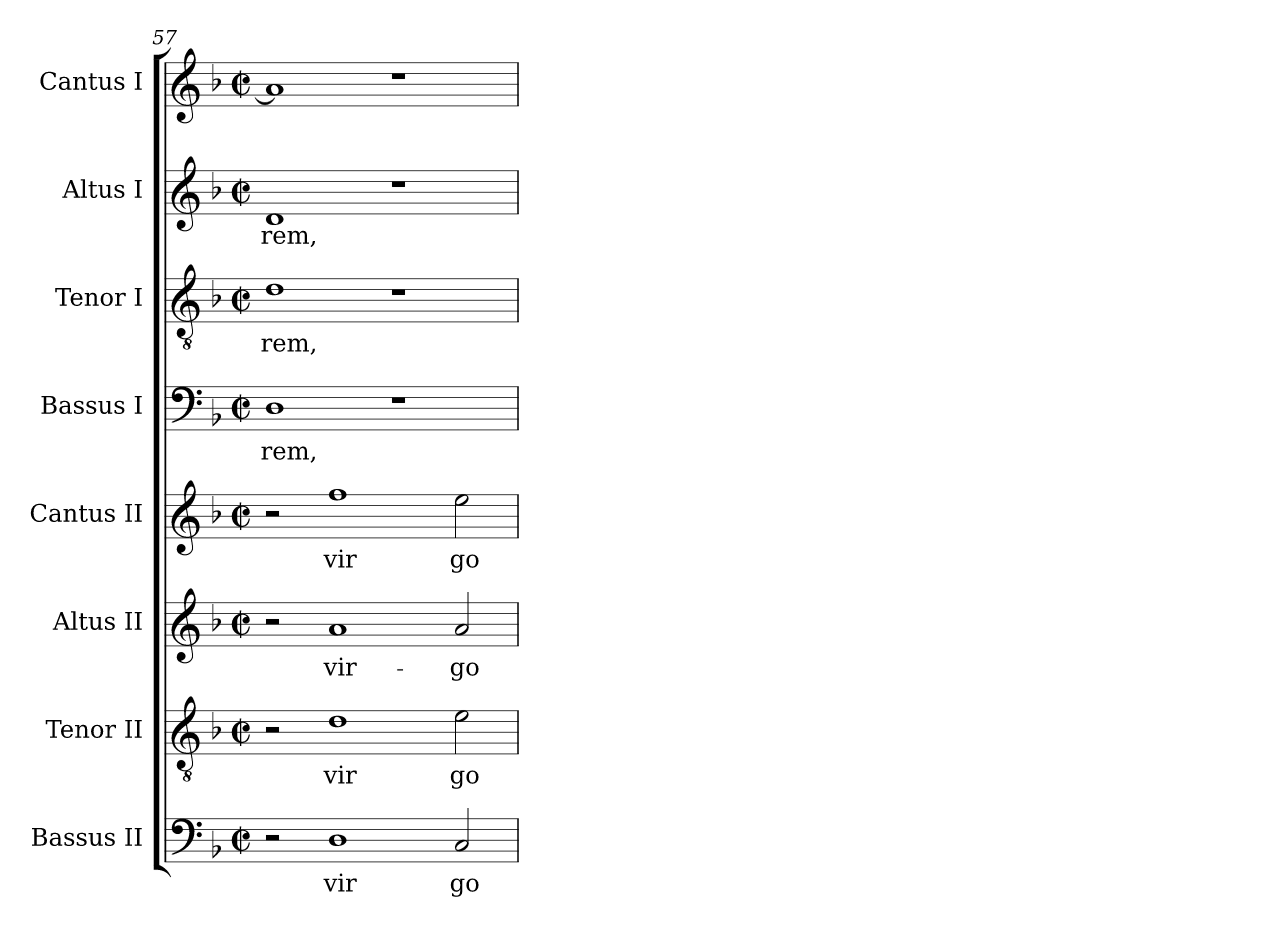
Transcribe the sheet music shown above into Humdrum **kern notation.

**kern	**text	**kern	**text	**kern	**text	**kern	**text	**kern	**text	**kern	**text	**kern	**text	**kern
*part8	*part8	*part7	*part7	*part6	*part6	*part5	*part5	*part4	*part4	*part3	*part3	*part2	*part2	*part1
*staff8	*staff8	*staff7	*staff7	*staff6	*staff6	*staff5	*staff5	*staff4	*staff4	*staff3	*staff3	*staff2	*staff2	*staff1
*I"Bassus II	*	*I"Tenor II	*	*I"Altus II	*	*I"Cantus II	*	*I"Bassus I	*	*I"Tenor I	*	*I"Altus I	*	*I"Cantus I
!!LO:LB:g=z
*clefF4	*	*clefGv2	*	*clefG2	*	*clefG2	*	*clefF4	*	*clefGv2	*	*clefG2	*	*clefG2
*k[b-]	*	*k[b-]	*	*k[b-]	*	*k[b-]	*	*k[b-]	*	*k[b-]	*	*k[b-]	*	*k[b-]
*F:	*	*F:	*	*F:	*	*F:	*	*F:	*	*F:	*	*F:	*	*F:
*M2/2	*	*M2/2	*	*M2/2	*	*M2/2	*	*M2/2	*	*M2/2	*	*M2/2	*	*M2/2
*met(c|)	*	*met(c|)	*	*met(c|)	*	*met(c|)	*	*met(c|)	*	*met(c|)	*	*met(c|)	*	*met(c|)
=57	=57	=57	=57	=57	=57	=57	=57	=57	=57	=57	=57	=57	=57	=57
!	!	!	!	!	!	!	!	!	!LO:LY:b:cj	!	!LO:LY:b:cj	!	!LO:LY:b:cj	!
2r	.	2r	.	2r	.	2r	.	1D	rem,	1d	-rem,	1d	rem,	1a]
!	!LO:LY:b:cj	!	!LO:LY:b:cj	!	!LO:LY:b:cj	!	!LO:LY:b:cj	!	!	!	!	!	!	!
1D	vir	1d	vir	1a	vir-	1ff	vir	.	.	.	.	.	.	.
.	.	.	.	.	.	.	.	1r	.	1r	.	1r	.	1r
!	!LO:LY:b:cj	!	!LO:LY:b:cj	!	!LO:LY:b:cj	!	!LO:LY:b:cj	!	!	!	!	!	!	!
2C/	go	2e\	go	2a/	-go	2ee\	go	.	.	.	.	.	.	.
=	=	=	=	=	=	=	=	=	=	=	=	=	=	=
*-	*-	*-	*-	*-	*-	*-	*-	*-	*-	*-	*-	*-	*-	*-
